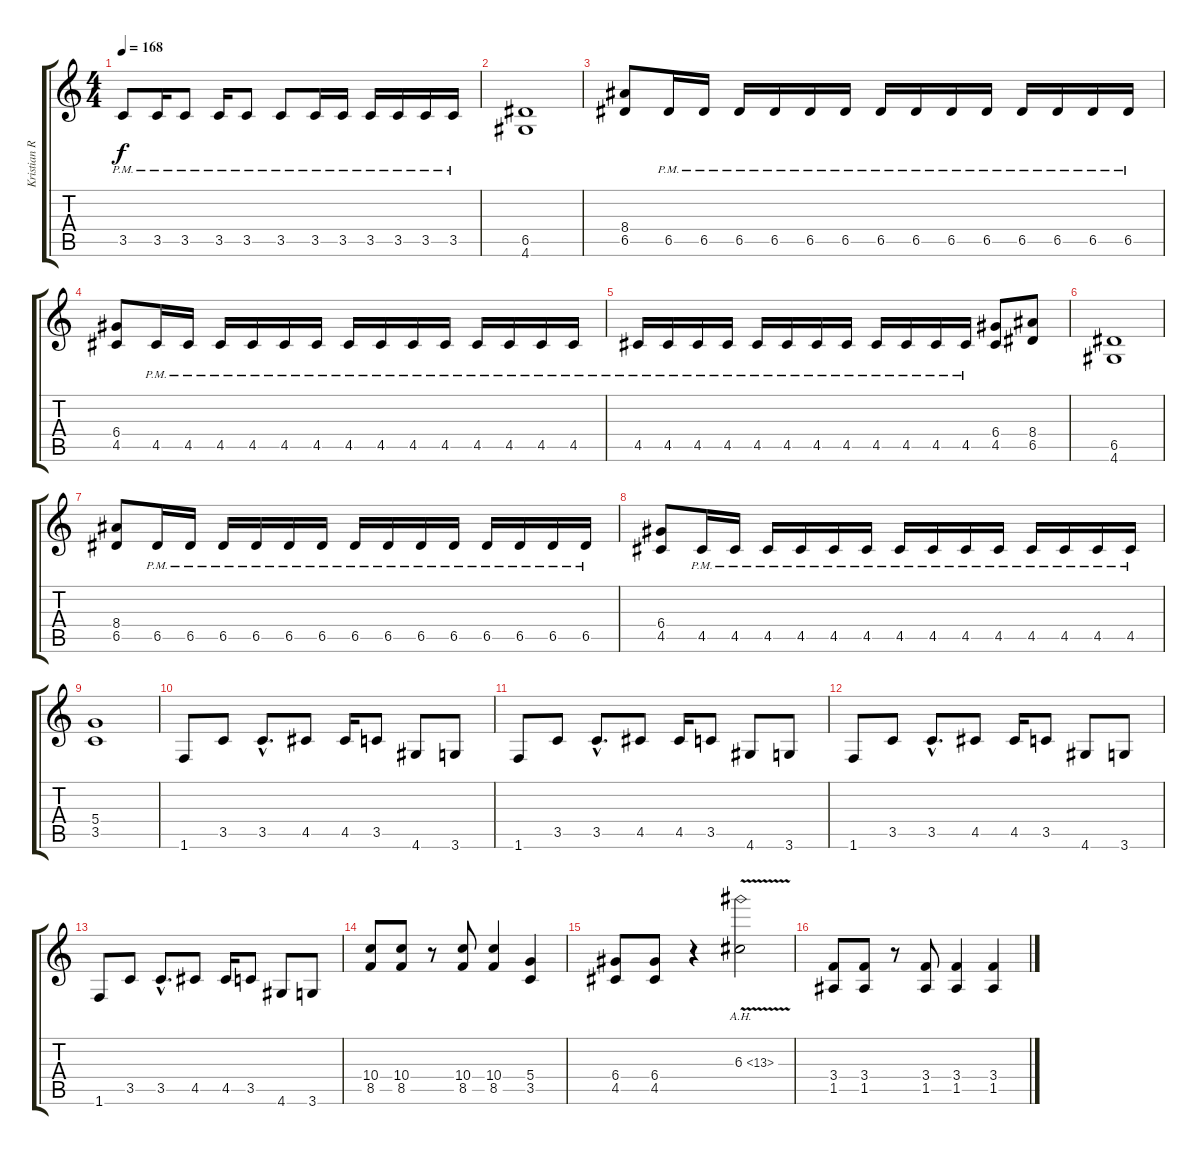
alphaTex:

\track ("Kristian Ranta" "Kristian R") {instrument distortionguitar}
\staff {score tabs}
\tuning (E4 B3 G3 D3 A2 E2) {hide}
\ts (4 4)
\tempo 168
\clef g2
\ks c
3.5{pm}.8{dy f} 3.5{pm}.16 3.5{pm}.8 3.5{pm}.16 3.5{pm}.8 3.5{pm}.8 3.5{pm}.16 3.5{pm}.16 3.5{pm}.16 3.5{pm}.16 3.5{pm}.16 3.5{pm}.16 |
(6.5 4.6).1 |
(8.4 6.5).8 6.5{pm}.16 6.5{pm}.16 6.5{pm}.16 6.5{pm}.16 6.5{pm}.16 6.5{pm}.16 6.5{pm}.16 6.5{pm}.16 6.5{pm}.16 6.5{pm}.16 6.5{pm}.16 6.5{pm}.16 6.5{pm}.16 6.5{pm}.16 |
(6.4 4.5).8 4.5{pm}.16 4.5{pm}.16 4.5{pm}.16 4.5{pm}.16 4.5{pm}.16 4.5{pm}.16 4.5{pm}.16 4.5{pm}.16 4.5{pm}.16 4.5{pm}.16 4.5{pm}.16 4.5{pm}.16 4.5{pm}.16 4.5{pm}.16 |
4.5{pm}.16 4.5{pm}.16 4.5{pm}.16 4.5{pm}.16 4.5{pm}.16 4.5{pm}.16 4.5{pm}.16 4.5{pm}.16 4.5{pm}.16 4.5{pm}.16 4.5{pm}.16 4.5{pm}.16 (6.4 4.5).8 (8.4 6.5).8 |
(6.5 4.6).1 |
(8.4 6.5).8 6.5{pm}.16 6.5{pm}.16 6.5{pm}.16 6.5{pm}.16 6.5{pm}.16 6.5{pm}.16 6.5{pm}.16 6.5{pm}.16 6.5{pm}.16 6.5{pm}.16 6.5{pm}.16 6.5{pm}.16 6.5{pm}.16 6.5{pm}.16 |
(6.4 4.5).8 4.5{pm}.16 4.5{pm}.16 4.5{pm}.16 4.5{pm}.16 4.5{pm}.16 4.5{pm}.16 4.5{pm}.16 4.5{pm}.16 4.5{pm}.16 4.5{pm}.16 4.5{pm}.16 4.5{pm}.16 4.5{pm}.16 4.5{pm}.16 |
(5.4 3.5).1 |
1.6.8 3.5.8 3.5{hac}.8{d} 4.5.8 4.5.16 3.5.8 4.6.8 3.6.8 |
1.6.8 3.5.8 3.5{hac}.8{d} 4.5.8 4.5.16 3.5.8 4.6.8 3.6.8 |
1.6.8 3.5.8 3.5{hac}.8{d} 4.5.8 4.5.16 3.5.8 4.6.8 3.6.8 |
1.6.8 3.5.8 3.5{hac}.8{d} 4.5.8 4.5.16 3.5.8 4.6.8 3.6.8 |
(10.4 8.5).8 (10.4 8.5).8 r.8 (10.4 8.5).8 (10.4 8.5).4 (5.4 3.5).4 |
(6.4 4.5).8 (6.4 4.5).8 r.4 6.3{ah 7 v}.2 |
(3.4 1.5).8 (3.4 1.5).8 r.8 (3.4 1.5).8 (3.4 1.5).4 (3.4 1.5).4
